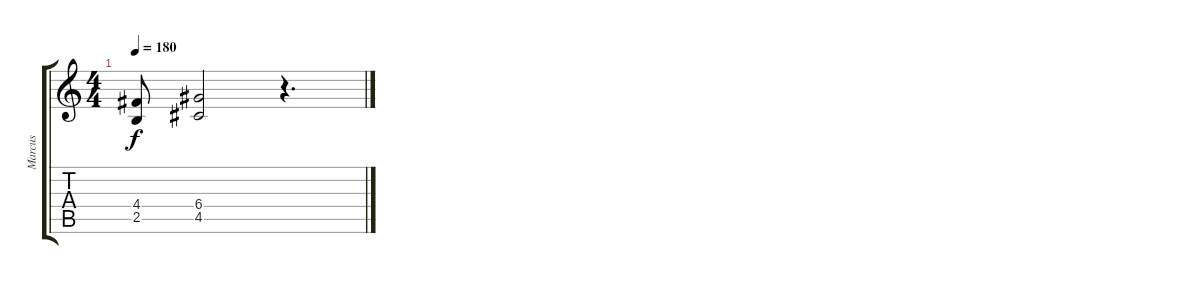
\track ("Marcus" "Marcus") {instrument distortionguitar}
\staff {score tabs}
\tuning (E4 B3 G3 D3 A2 E2) {hide}
\ts (4 4)
\tempo 180
\clef g2
\ks c
(4.4 2.5).8{dy f} (6.4 4.5).2 r.4{d}
